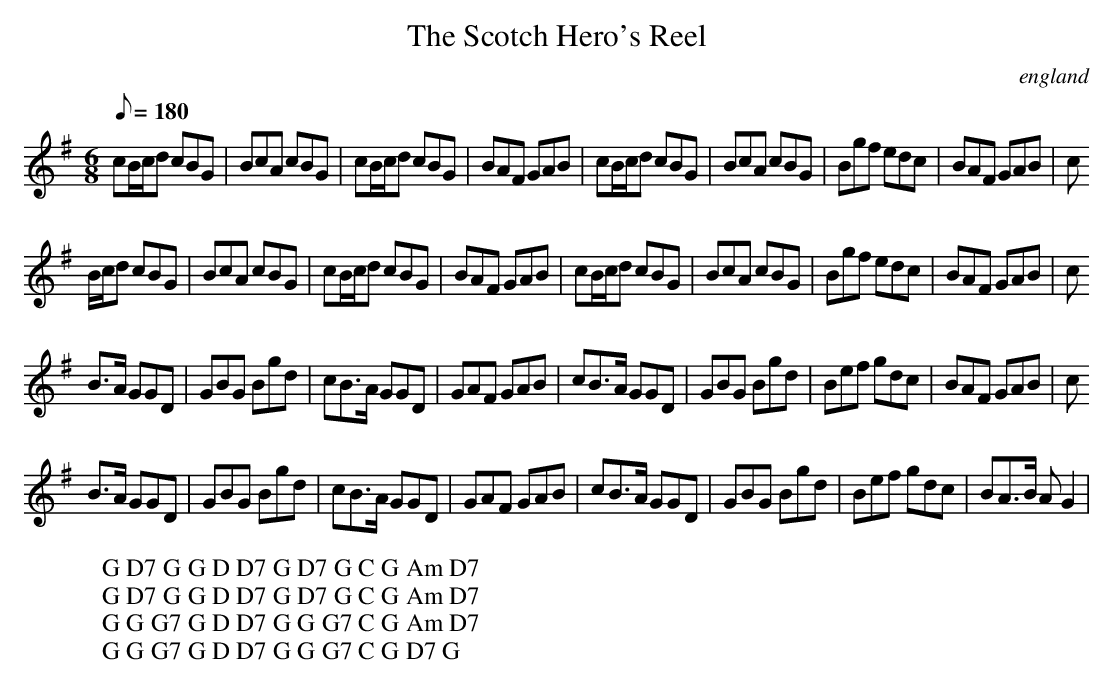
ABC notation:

X:1
T:The Scotch Hero's Reel
O:england
M:6/8
L:1/8
Q:180
K:G
cB/c/d cBG|BcA cBG|cB/c/d cBG|BAF GAB|cB/c/d cBG|BcA cBG|Bgf edc|BAF GAB|c
W: G D7 G G D D7 G D7 G C G Am D7
B/c/d cBG|BcA cBG|cB/c/d cBG|BAF GAB|cB/c/d cBG|BcA cBG|Bgf edc|BAF GAB|c
W: G D7 G G D D7 G D7 G C G Am D7
B3/2A/ GGD|GBG Bgd|cB3/2A/ GGD|GAF GAB|cB3/2A/ GGD|GBG Bgd|Bef gdc|BAF GAB|c
W: G G G7 G D D7 G G G7 C G Am D7
B3/2A/ GGD|GBG Bgd|cB3/2A/ GGD|GAF GAB|cB3/2A/ GGD|GBG Bgd|Bef gdc|BA3/2B/ AG2|
W: G G G7 G D D7 G G G7 C G D7 G
